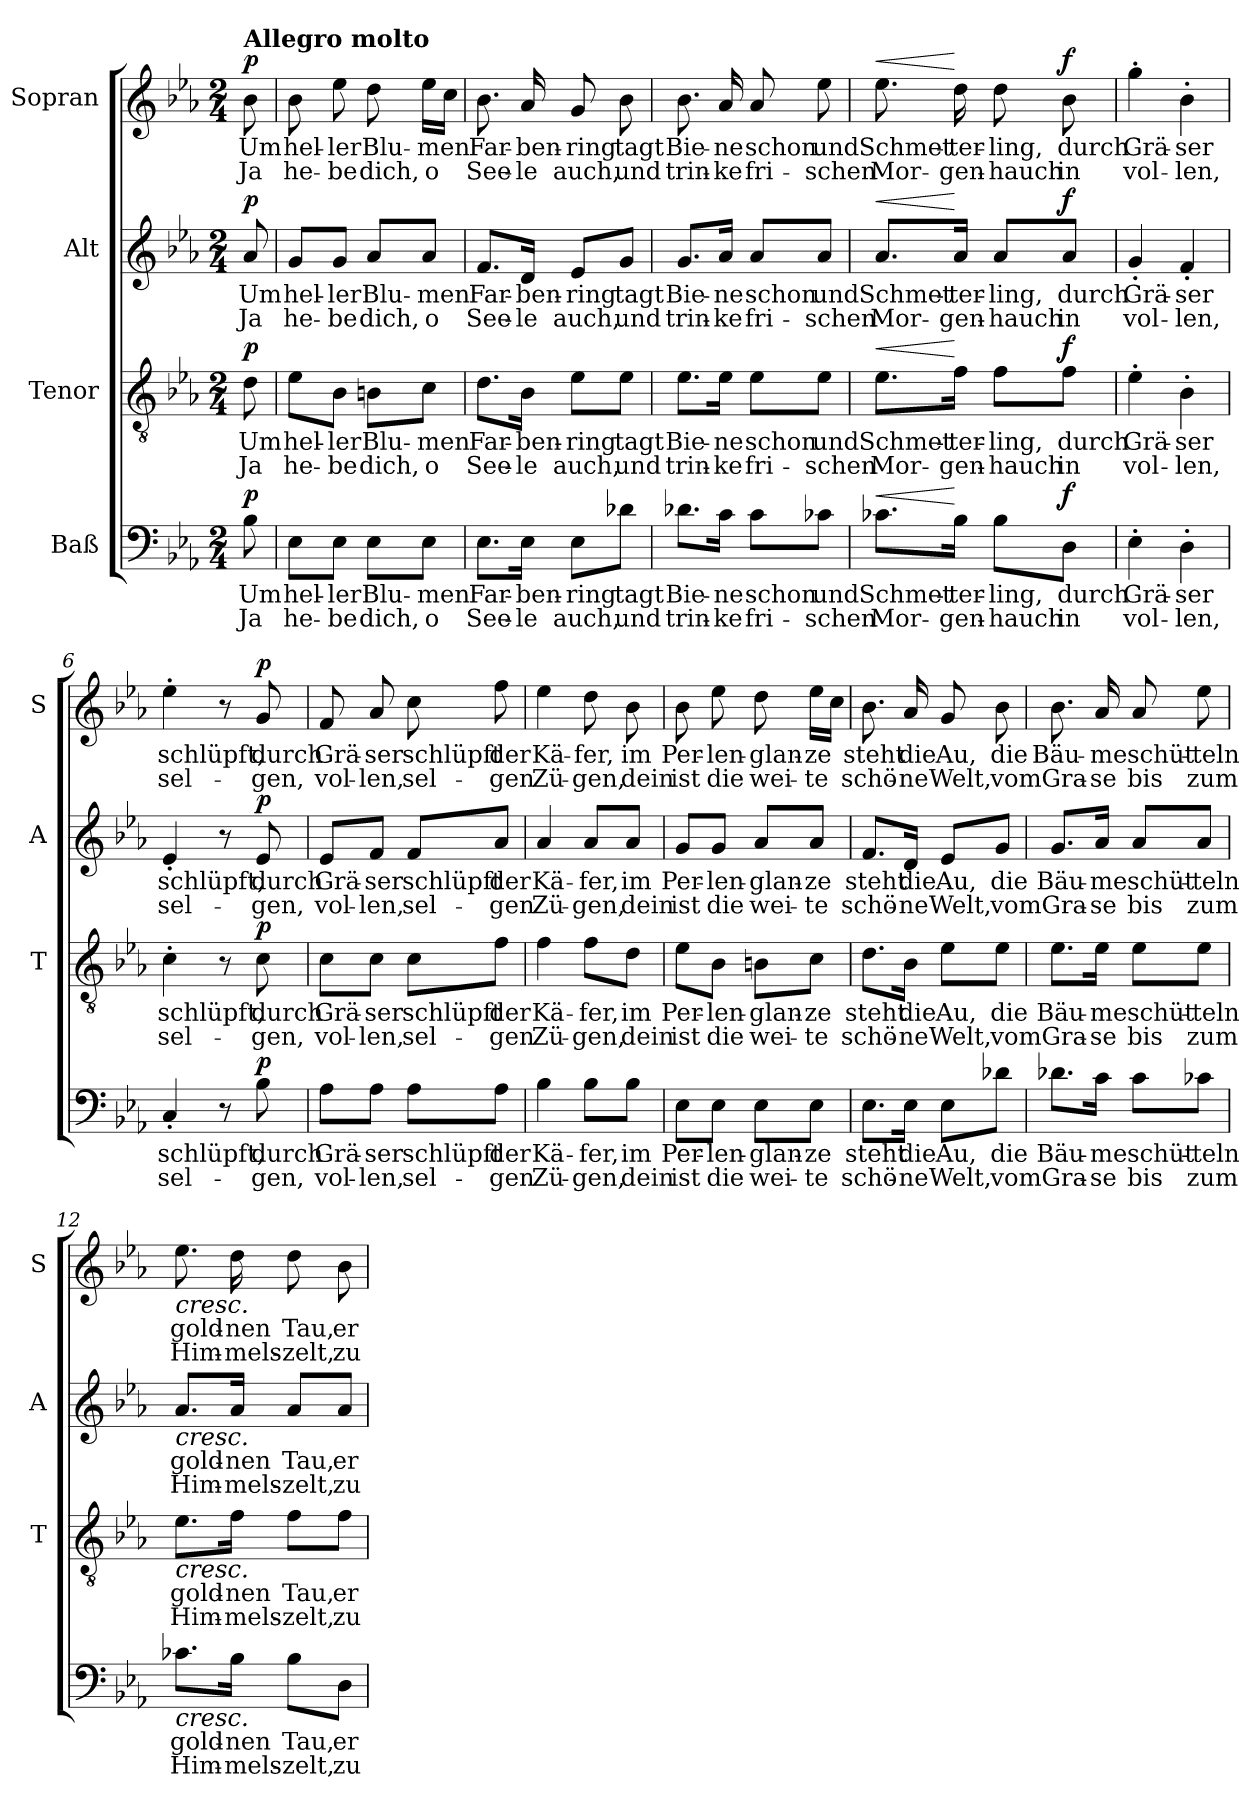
**kern	**text	**text	**dynam	**kern	**text	**text	**dynam	**kern	**text	**text	**dynam	**kern	**text	**text	**dynam
*part4	*part4	*part4	*part4	*part3	*part3	*part3	*part3	*part2	*part2	*part2	*part2	*part1	*part1	*part1	*part1
*staff4	*staff4	*staff4	*staff4	*staff3	*staff3	*staff3	*staff3	*staff2	*staff2	*staff2	*staff2	*staff1	*staff1	*staff1	*staff1
*I"Baß	*	*	*	*I"Tenor	*	*	*	*I"Alt	*	*	*	*I"Sopran	*	*	*
*	*	*	*	*I'T	*	*	*	*I'A	*	*	*	*I'S	*	*	*
*clefF4	*	*	*	*clefGv2	*	*	*	*clefG2	*	*	*	*clefG2	*	*	*
*k[b-e-a-]	*	*	*	*k[b-e-a-]	*	*	*	*k[b-e-a-]	*	*	*	*k[b-e-a-]	*	*	*
*E-:	*	*	*	*E-:	*	*	*	*E-:	*	*	*	*E-:	*	*	*
*M2/4	*	*	*	*M2/4	*	*	*	*M2/4	*	*	*	*M2/4	*	*	*
=	=	=	=	=	=	=	=	=	=	=	=	=	=	=	=
!	!	!	!	!	!	!	!	!	!	!	!	!LO:TX:a:B:t=Allegro molto	!	!	!
!	!	!	!LO:DY:a	!	!	!	!LO:DY:a	!	!	!	!LO:DY:a	!	!	!	!LO:DY:a
8B-	Um	Ja	p	8d	Um	Ja	p	8a-	Um	Ja	p	8b-	Um	Ja	p
=1	=1	=1	=1	=1	=1	=1	=1	=1	=1	=1	=1	=1	=1	=1	=1
8E-\L	hel-	he-	.	8e-\L	hel-	he-	.	8g/L	hel-	he-	.	8b-	hel-	he-	.
8E-\J	-ler	-be	.	8B-\J	-ler	-be	.	8g/J	-ler	-be	.	8ee-	-ler	-be	.
8E-\L	Blu-	dich,	.	8Bn\L	Blu-	dich,	.	8a-/L	Blu-	dich,	.	8dd	Blu-	dich,	.
8E-\J	-men	o	.	8c\J	-men	o	.	8a-/J	-men	o	.	16ee-LL	-men	o	.
.	.	.	.	.	.	.	.	.	.	.	.	16ccJJ	.	.	.
=2	=2	=2	=2	=2	=2	=2	=2	=2	=2	=2	=2	=2	=2	=2	=2
8.E-\L	Far-	See-	.	8.d\L	Far-	See-	.	8.f/L	Far-	See-	.	8.b-	Far-	See-	.
16E-\Jk	-ben-	-le	.	16B-\Jk	-ben-	-le	.	16d/Jk	-ben-	-le	.	16a-	-ben-	-le	.
8E-\L	-ring	auch,	.	8e-\L	-ring	auch,	.	8e-/L	-ring	auch,	.	8g	-ring	auch,	.
8d-X\J	tagt	und	.	8e-\J	tagt	und	.	8g/J	tagt	und	.	8b-	tagt	und	.
=3	=3	=3	=3	=3	=3	=3	=3	=3	=3	=3	=3	=3	=3	=3	=3
8.d-X\L	Bie-	trin-	.	8.e-\L	Bie-	trin-	.	8.g/L	Bie-	trin-	.	8.b-	Bie-	trin-	.
16c\Jk	-ne	-ke	.	16e-\Jk	-ne	-ke	.	16a-/Jk	-ne	-ke	.	16a-	-ne	-ke	.
8c\L	schon	fri-	.	8e-\L	schon	fri-	.	8a-/L	schon	fri-	.	8a-	schon	fri-	.
8c-X\J	und	-schen	.	8e-\J	und	-schen	.	8a-/J	und	-schen	.	8ee-	und	-schen	.
=4	=4	=4	=4	=4	=4	=4	=4	=4	=4	=4	=4	=4	=4	=4	=4
!	!	!	!LO:HP:a	!	!	!	!LO:HP:a	!	!	!	!LO:HP:a	!	!	!	!LO:HP:a
8.c-X\L	Schmet-	Mor-	<	8.e-\L	Schmet-	Mor-	<	8.a-/L	Schmet-	Mor-	<	8.ee-	Schmet-	Mor-	<
16B-\Jk	-ter-	-gen-	[	16f\Jk	-ter-	-gen-	[	16a-/Jk	-ter-	-gen-	[	16dd	-ter-	-gen-	[
8B-\L	-ling,	-hauch	.	8f\L	-ling,	-hauch	.	8a-/L	-ling,	-hauch	.	8dd	-ling,	-hauch	.
!	!	!	!LO:DY:a	!	!	!	!LO:DY:a	!	!	!	!LO:DY:a	!	!	!	!LO:DY:a
8D\J	durch	in	f	8f\J	durch	in	f	8a-/J	durch	in	f	8b-	durch	in	f
=5	=5	=5	=5	=5	=5	=5	=5	=5	=5	=5	=5	=5	=5	=5	=5
4E-'	Grä-	vol-	.	4e-'	Grä-	vol-	.	4g'	Grä-	vol-	.	4gg'	Grä-	vol-	.
4D'	-ser	-len,	.	4B-'	-ser	-len,	.	4f'	-ser	-len,	.	4b-'	-ser	-len,	.
=6	=6	=6	=6	=6	=6	=6	=6	=6	=6	=6	=6	=6	=6	=6	=6
4C'	schlüpft,	sel-	.	4c'	schlüpft,	sel-	.	4e-'	schlüpft,	sel-	.	4ee-'	schlüpft,	sel-	.
8r	.	.	.	8r	.	.	.	8r	.	.	.	8r	.	.	.
!	!	!	!LO:DY:a	!	!	!	!LO:DY:a	!	!	!	!LO:DY:a	!	!	!	!LO:DY:a
8B-	durch	-gen,	p	8c	durch	-gen,	p	8e-	durch	-gen,	p	8g	durch	-gen,	p
=7	=7	=7	=7	=7	=7	=7	=7	=7	=7	=7	=7	=7	=7	=7	=7
8A-\L	Grä-	vol-	.	8c\L	Grä-	vol-	.	8e-/L	Grä-	vol-	.	8f	Grä-	vol-	.
8A-\J	-ser	-len,	.	8c\J	-ser	-len,	.	8f/J	-ser	-len,	.	8a-	-ser	-len,	.
8A-\L	schlüpft	sel-	.	8c\L	schlüpft	sel-	.	8f/L	schlüpft	sel-	.	8cc	schlüpft	sel-	.
8A-\J	der	-gen	.	8f\J	der	-gen	.	8a-/J	der	-gen	.	8ff	der	-gen	.
=8	=8	=8	=8	=8	=8	=8	=8	=8	=8	=8	=8	=8	=8	=8	=8
4B-	Kä-	Zü-	.	4f	Kä-	Zü-	.	4a-	Kä-	Zü-	.	4ee-	Kä-	Zü-	.
8B-\L	-fer,	-gen,	.	8f\L	-fer,	-gen,	.	8a-/L	-fer,	-gen,	.	8dd	-fer,	-gen,	.
8B-\J	im	dein	.	8d\J	im	dein	.	8a-/J	im	dein	.	8b-	im	dein	.
=9	=9	=9	=9	=9	=9	=9	=9	=9	=9	=9	=9	=9	=9	=9	=9
8E-\L	Per-	ist	.	8e-\L	Per-	ist	.	8g/L	Per-	ist	.	8b-	Per-	ist	.
8E-\J	-len-	die	.	8B-\J	-len-	die	.	8g/J	-len-	die	.	8ee-	-len-	die	.
8E-\L	-glan-	wei-	.	8Bn\L	-glan-	wei-	.	8a-/L	-glan-	wei-	.	8dd	-glan-	wei-	.
8E-\J	-ze	-te	.	8c\J	-ze	-te	.	8a-/J	-ze	-te	.	16ee-LL	-ze	-te	.
.	.	.	.	.	.	.	.	.	.	.	.	16ccJJ	.	.	.
=10	=10	=10	=10	=10	=10	=10	=10	=10	=10	=10	=10	=10	=10	=10	=10
8.E-\L	steht	schö-	.	8.d\L	steht	schö-	.	8.f/L	steht	schö-	.	8.b-	steht	schö-	.
16E-\Jk	die	-ne	.	16B-\Jk	die	-ne	.	16d/Jk	die	-ne	.	16a-	die	-ne	.
8E-\L	Au,	Welt,	.	8e-\L	Au,	Welt,	.	8e-/L	Au,	Welt,	.	8g	Au,	Welt,	.
8d-X\J	die	vom	.	8e-\J	die	vom	.	8g/J	die	vom	.	8b-	die	vom	.
=11	=11	=11	=11	=11	=11	=11	=11	=11	=11	=11	=11	=11	=11	=11	=11
8.d-X\L	Bäu-	Gra-	.	8.e-\L	Bäu-	Gra-	.	8.g/L	Bäu-	Gra-	.	8.b-	Bäu-	Gra-	.
16c\Jk	-me	-se	.	16e-\Jk	-me	-se	.	16a-/Jk	-me	-se	.	16a-	-me	-se	.
8c\L	schüt-	bis	.	8e-\L	schüt-	bis	.	8a-/L	schüt-	bis	.	8a-	schüt-	bis	.
8c-X\J	-teln	zum	.	8e-\J	-teln	zum	.	8a-/J	-teln	zum	.	8ee-	-teln	zum	.
=12	=12	=12	=12	=12	=12	=12	=12	=12	=12	=12	=12	=12	=12	=12	=12
!	!	!	!	!	!	!	!	!	!	!	!	!LO:TX:b:i:t=cresc.	!	!	!
!	!	!	!	!	!	!	!	!LO:TX:b:i:t=cresc.	!	!	!	!	!	!	!
!	!	!	!	!LO:TX:b:i:t=cresc.	!	!	!	!	!	!	!	!	!	!	!
!LO:TX:b:i:t=cresc.	!	!	!	!	!	!	!	!	!	!	!	!	!	!	!
8.c-X\L	gold-	Him-	.	8.e-\L	gold-	Him-	.	8.a-/L	gold-	Him-	.	8.ee-	gold-	Him-	.
16B-\Jk	-nen	-mels-	.	16f\Jk	-nen	-mels-	.	16a-/Jk	-nen	-mels-	.	16dd	-nen	-mels-	.
8B-\L	Tau,	-zelt,	.	8f\L	Tau,	-zelt,	.	8a-/L	Tau,	-zelt,	.	8dd	Tau,	-zelt,	.
8D\J	er	zu	.	8f\J	er	zu	.	8a-/J	er	zu	.	8b-	er	zu	.
=	=	=	=	=	=	=	=	=	=	=	=	=	=	=	=
*-	*-	*-	*-	*-	*-	*-	*-	*-	*-	*-	*-	*-	*-	*-	*-
